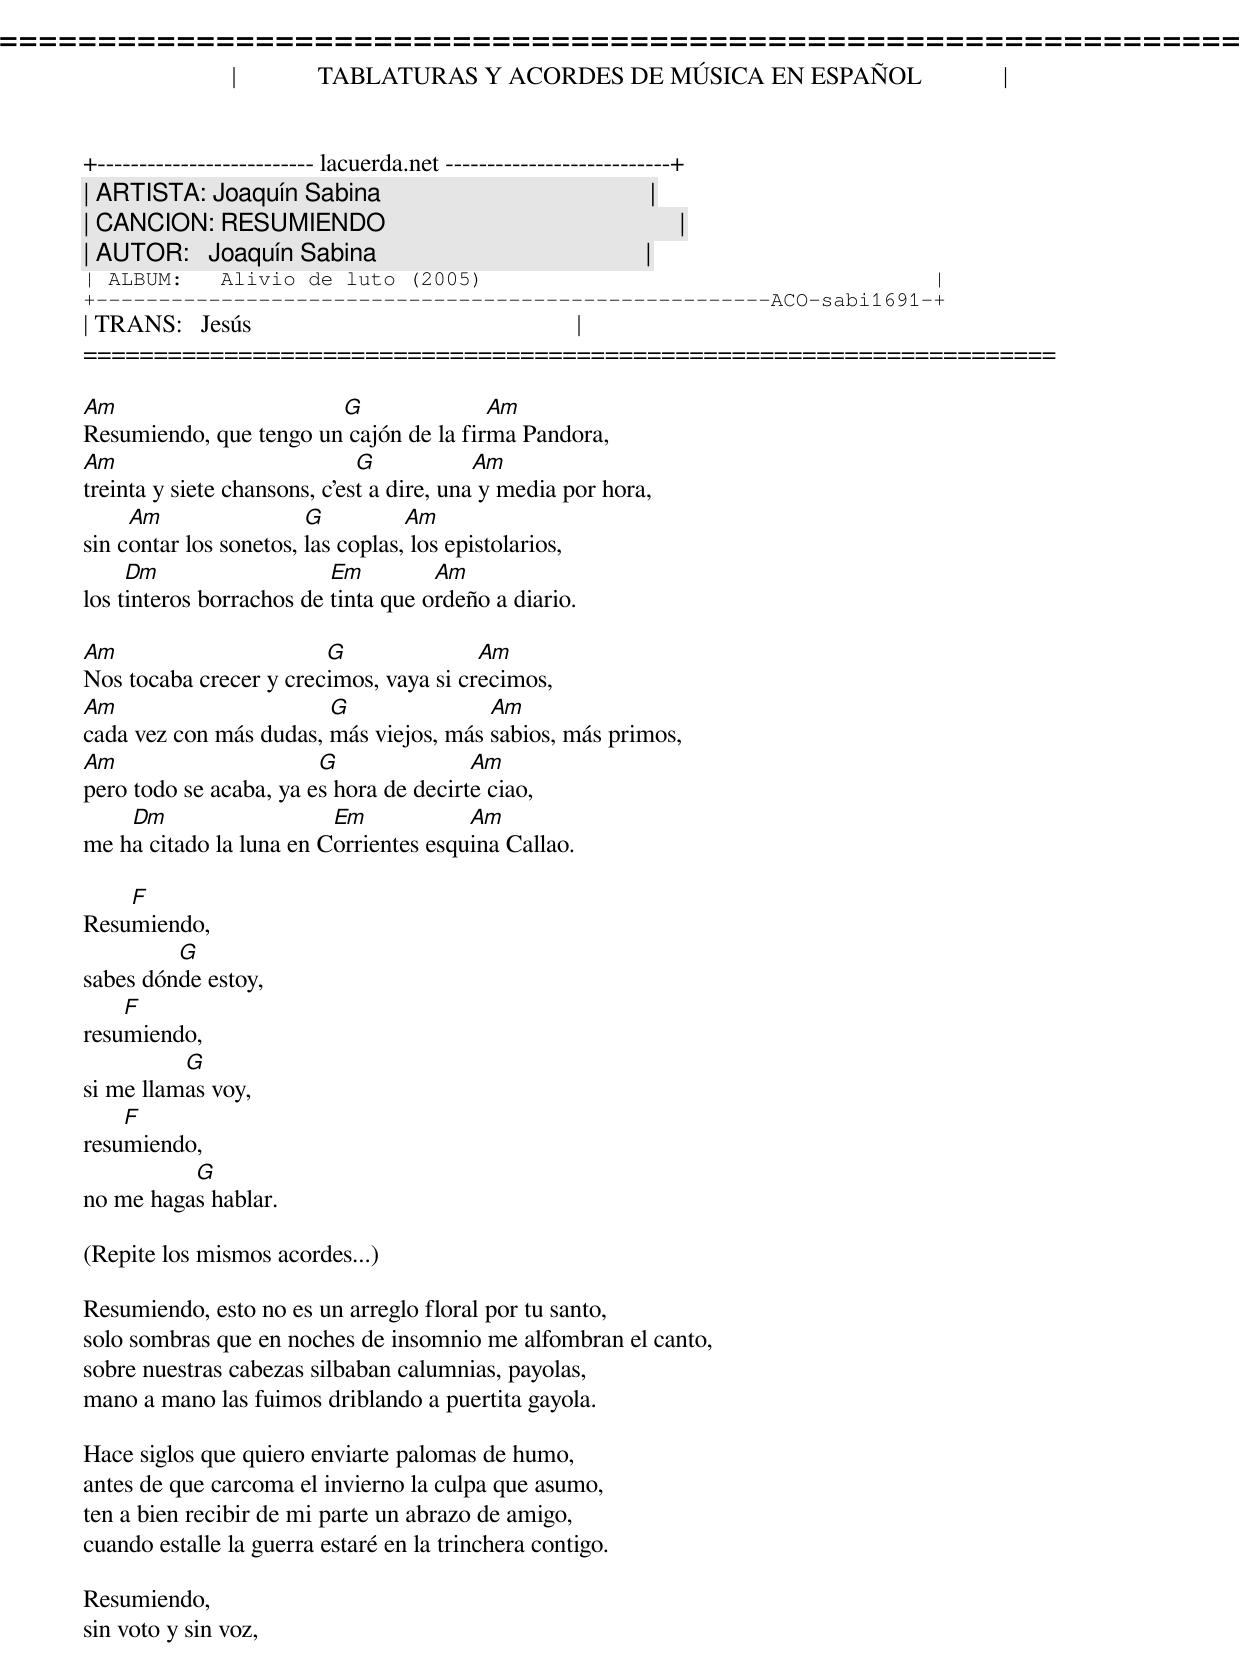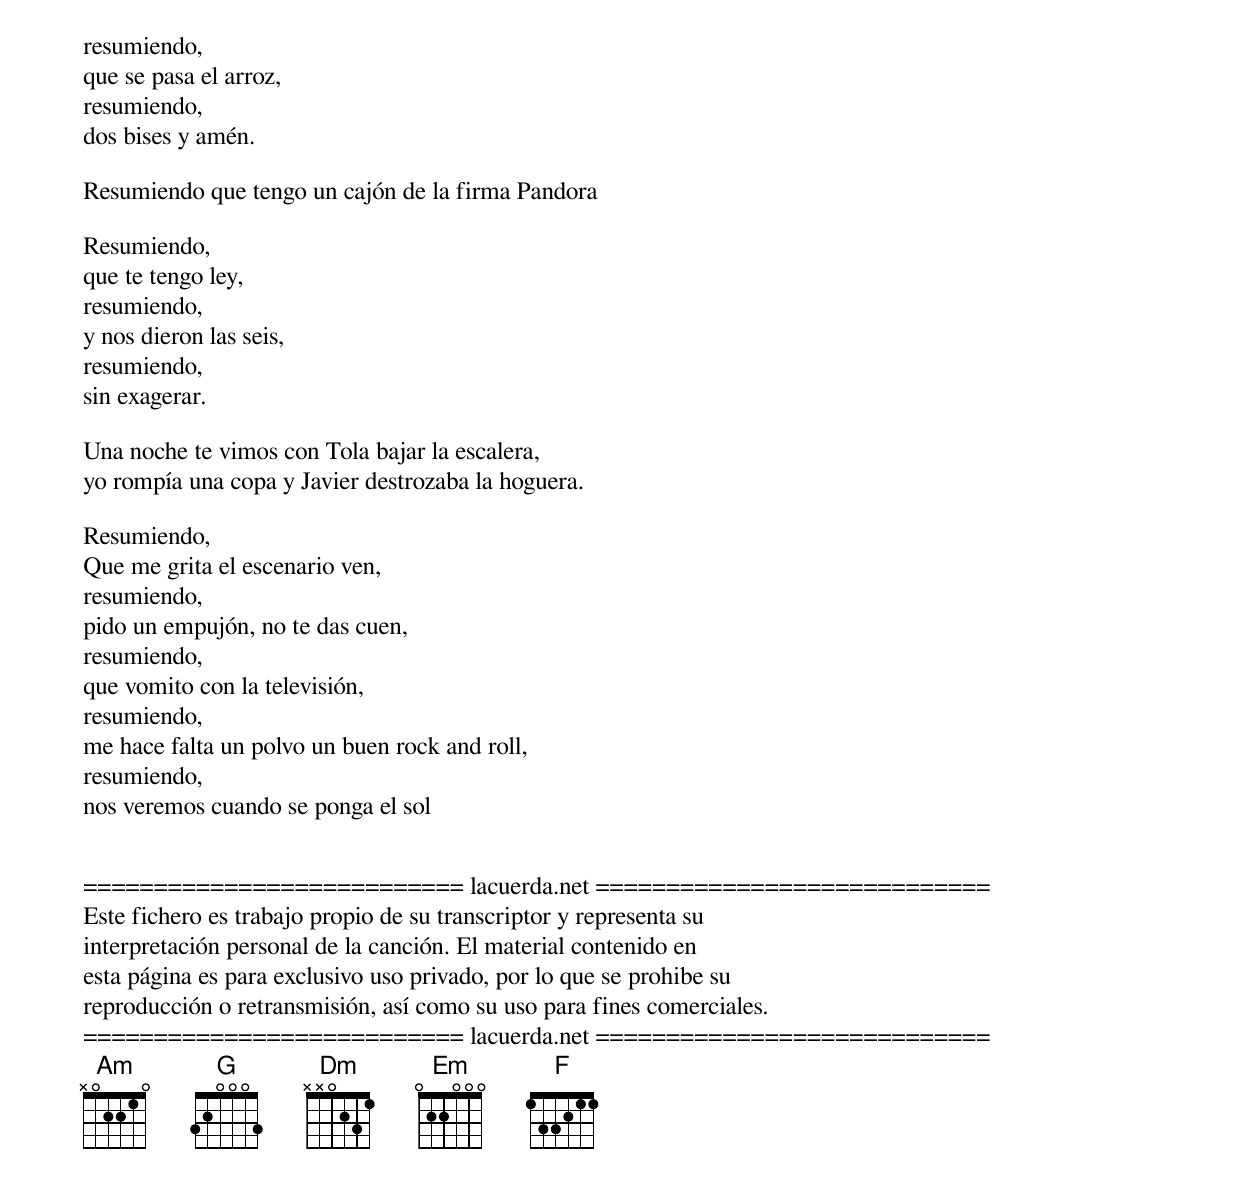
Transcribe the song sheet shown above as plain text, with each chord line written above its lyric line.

=====================================================================
|             TABLATURAS Y ACORDES DE MÚSICA EN ESPAÑOL             |
+-------------------------- lacuerda.net ---------------------------+
| ARTISTA: Joaquín Sabina                                           |
| CANCION: RESUMIENDO                                               |
| AUTOR:   Joaquín Sabina                                           |
| ALBUM:   Alivio de luto (2005)                                    |
+------------------------------------------------------ACO-sabi1691-+
| TRANS:   Jesús                                                    |
=====================================================================

Am                      G               Am
Resumiendo, que tengo un cajón de la firma Pandora,
Am                            G            Am
treinta y siete chansons, cest a dire, una y media por hora,
     Am                 G          Am
sin contar los sonetos, las coplas, los epistolarios,
     Dm                   Em         Am
los tinteros borrachos de tinta que ordeño a diario.

Am                      G               Am
Nos tocaba crecer y crecimos, vaya si crecimos,
Am                      G               Am
cada vez con más dudas, más viejos, más sabios, más primos,
Am                      G               Am
pero todo se acaba, ya es hora de decirte ciao,
    Dm                   Em            Am
me ha citado la luna en Corrientes esquina Callao.

    F
Resumiendo,
         G
sabes dónde estoy,
    F
resumiendo,
          G
si me llamas voy,
    F
resumiendo,
          G
no me hagas hablar.

(Repite los mismos acordes...)

Resumiendo, esto no es un arreglo floral por tu santo,
solo sombras que en noches de insomnio me alfombran el canto,
sobre nuestras cabezas silbaban calumnias, payolas,
mano a mano las fuimos driblando a puertita gayola.

Hace siglos que quiero enviarte palomas de humo,
antes de que carcoma el invierno la culpa que asumo,
ten a bien recibir de mi parte un abrazo de amigo,
cuando estalle la guerra estaré en la trinchera contigo.

Resumiendo,
sin voto y sin voz,
resumiendo,
que se pasa el arroz,
resumiendo,
dos bises y amén.

Resumiendo que tengo un cajón de la firma Pandora

Resumiendo,
que te tengo ley,
resumiendo,
y nos dieron las seis,
resumiendo,
sin exagerar.

Una noche te vimos con Tola bajar la escalera,
yo rompía una copa y Javier destrozaba la hoguera.

Resumiendo,
Que me grita el escenario ven,
resumiendo,
pido un empujón, no te das cuen,
resumiendo,
que vomito con la televisión,
resumiendo,
me hace falta un polvo un buen rock and roll,
resumiendo,
nos veremos cuando se ponga el sol


=========================== lacuerda.net ============================
Este fichero es trabajo propio de su transcriptor y representa su
interpretación personal de la canción. El material contenido en
esta página es para exclusivo uso privado, por lo que se prohibe su
reproducción o retransmisión, así como su uso para fines comerciales.
=========================== lacuerda.net ============================
